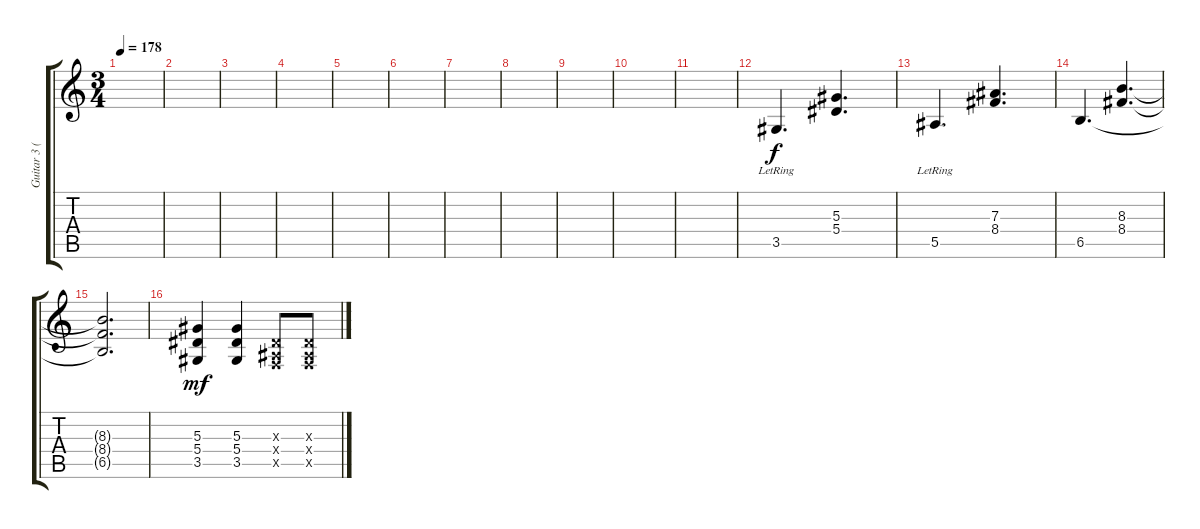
\track ("Guitar 3 (Rhytm)" "Guitar 3 (") {instrument distortionguitar}
\staff {score tabs}
\tuning (C4 G3 Eb3 Bb2 F2 C2) {hide}
\ts (3 4)
\tempo 178
\clef g2
\ks c
|
|
|
|
|
|
|
|
|
|
|
3.5{lr}.4{d balance 14} (5.3 5.4).4{d} |
5.5{lr}.4{d} (7.3 8.4).4{d} |
6.5.4{d} (8.3 8.4).4{d} |
(8.3{t} 8.4{t} 6.5{t}).2{d dy f} |
(5.3 5.4 3.5).4{dy mf} (5.3 5.4 3.5).4 (0.3{x} 0.4{x} 0.5{x}).8 (0.3{x} 0.4{x} 0.5{x}).8
